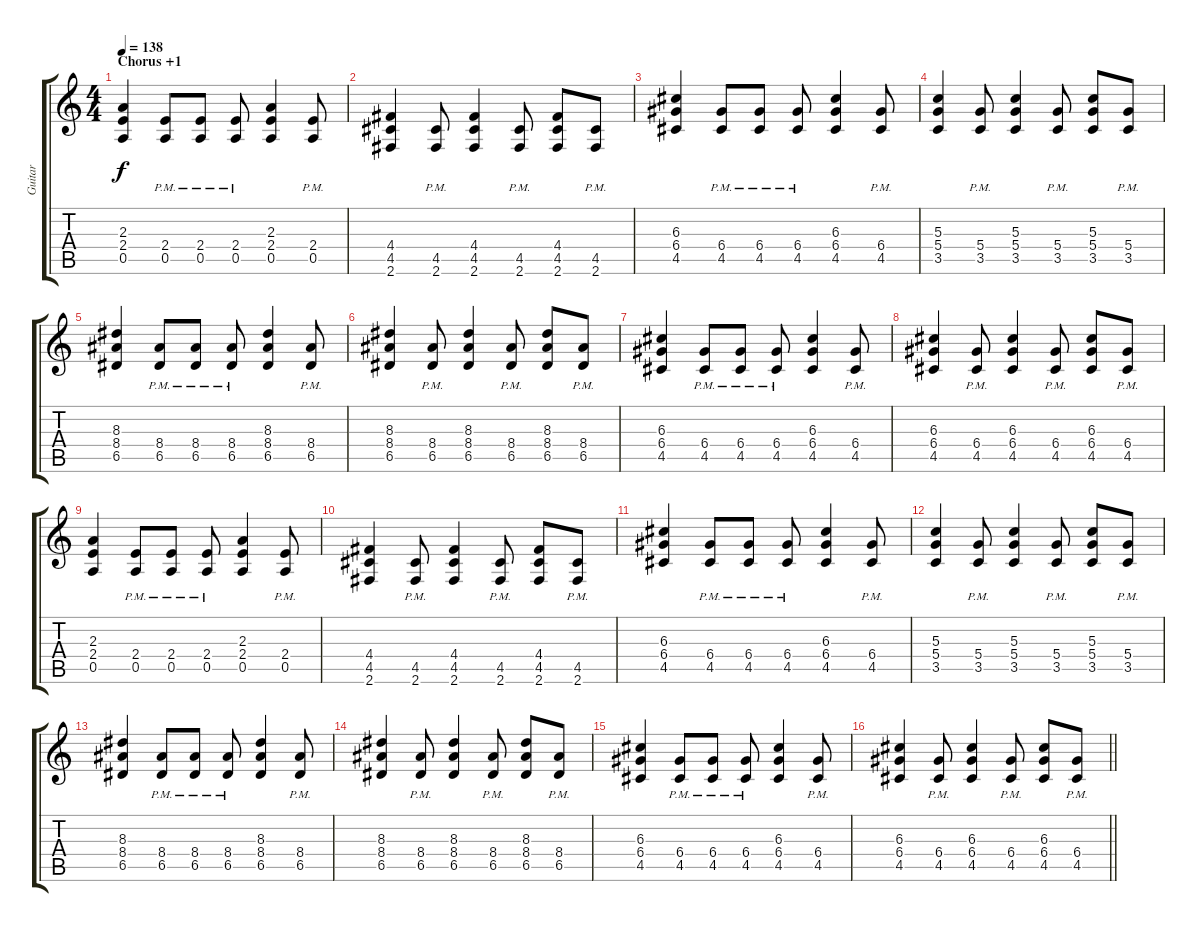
\track ("Guitar" "Guitar") {instrument distortionguitar}
\staff {score tabs}
\tuning (E4 B3 G3 D3 A2 E2) {hide}
\ts (4 4)
\section ("" "Chorus +1")
\tempo 138
\clef g2
\ks c
(2.3 2.4 0.5).4{dy f} (2.4{pm} 0.5{pm}).8 (2.4{pm} 0.5{pm}).8 (2.4{pm} 0.5{pm}).8 (2.3 2.4 0.5).4 (2.4{pm} 0.5{pm}).8 |
(4.4 4.5 2.6).4 (4.5{pm} 2.6{pm}).8 (4.4 4.5 2.6).4 (4.5{pm} 2.6{pm}).8 (4.4 4.5 2.6).8 (4.5{pm} 2.6{pm}).8 |
(6.3 6.4 4.5).4 (6.4{pm} 4.5{pm}).8 (6.4{pm} 4.5{pm}).8 (6.4{pm} 4.5{pm}).8 (6.3 6.4 4.5).4 (6.4{pm} 4.5{pm}).8 |
(5.3 5.4 3.5).4 (5.4{pm} 3.5{pm}).8 (5.3 5.4 3.5).4 (5.4{pm} 3.5{pm}).8 (5.3 5.4 3.5).8 (5.4{pm} 3.5{pm}).8 |
(8.3 8.4 6.5).4 (8.4{pm} 6.5{pm}).8 (8.4{pm} 6.5{pm}).8 (8.4{pm} 6.5{pm}).8 (8.3 8.4 6.5).4 (8.4{pm} 6.5{pm}).8 |
(8.3 8.4 6.5).4 (8.4{pm} 6.5{pm}).8 (8.3 8.4 6.5).4 (8.4{pm} 6.5{pm}).8 (8.3 8.4 6.5).8 (8.4{pm} 6.5{pm}).8 |
(6.3 6.4 4.5).4 (6.4{pm} 4.5{pm}).8 (6.4{pm} 4.5{pm}).8 (6.4{pm} 4.5{pm}).8 (6.3 6.4 4.5).4 (6.4{pm} 4.5{pm}).8 |
(6.3 6.4 4.5).4 (6.4{pm} 4.5{pm}).8 (6.3 6.4 4.5).4 (6.4{pm} 4.5{pm}).8 (6.3 6.4 4.5).8 (6.4{pm} 4.5{pm}).8 |
(2.3 2.4 0.5).4 (2.4{pm} 0.5{pm}).8 (2.4{pm} 0.5{pm}).8 (2.4{pm} 0.5{pm}).8 (2.3 2.4 0.5).4 (2.4{pm} 0.5{pm}).8 |
(4.4 4.5 2.6).4 (4.5{pm} 2.6{pm}).8 (4.4 4.5 2.6).4 (4.5{pm} 2.6{pm}).8 (4.4 4.5 2.6).8 (4.5{pm} 2.6{pm}).8 |
(6.3 6.4 4.5).4 (6.4{pm} 4.5{pm}).8 (6.4{pm} 4.5{pm}).8 (6.4{pm} 4.5{pm}).8 (6.3 6.4 4.5).4 (6.4{pm} 4.5{pm}).8 |
(5.3 5.4 3.5).4 (5.4{pm} 3.5{pm}).8 (5.3 5.4 3.5).4 (5.4{pm} 3.5{pm}).8 (5.3 5.4 3.5).8 (5.4{pm} 3.5{pm}).8 |
(8.3 8.4 6.5).4 (8.4{pm} 6.5{pm}).8 (8.4{pm} 6.5{pm}).8 (8.4{pm} 6.5{pm}).8 (8.3 8.4 6.5).4 (8.4{pm} 6.5{pm}).8 |
(8.3 8.4 6.5).4 (8.4{pm} 6.5{pm}).8 (8.3 8.4 6.5).4 (8.4{pm} 6.5{pm}).8 (8.3 8.4 6.5).8 (8.4{pm} 6.5{pm}).8 |
(6.3 6.4 4.5).4 (6.4{pm} 4.5{pm}).8 (6.4{pm} 4.5{pm}).8 (6.4{pm} 4.5{pm}).8 (6.3 6.4 4.5).4 (6.4{pm} 4.5{pm}).8 |
\barLineRight lightlight
(6.3 6.4 4.5).4 (6.4{pm} 4.5{pm}).8 (6.3 6.4 4.5).4 (6.4{pm} 4.5{pm}).8 (6.3 6.4 4.5).8 (6.4{pm} 4.5{pm}).8
